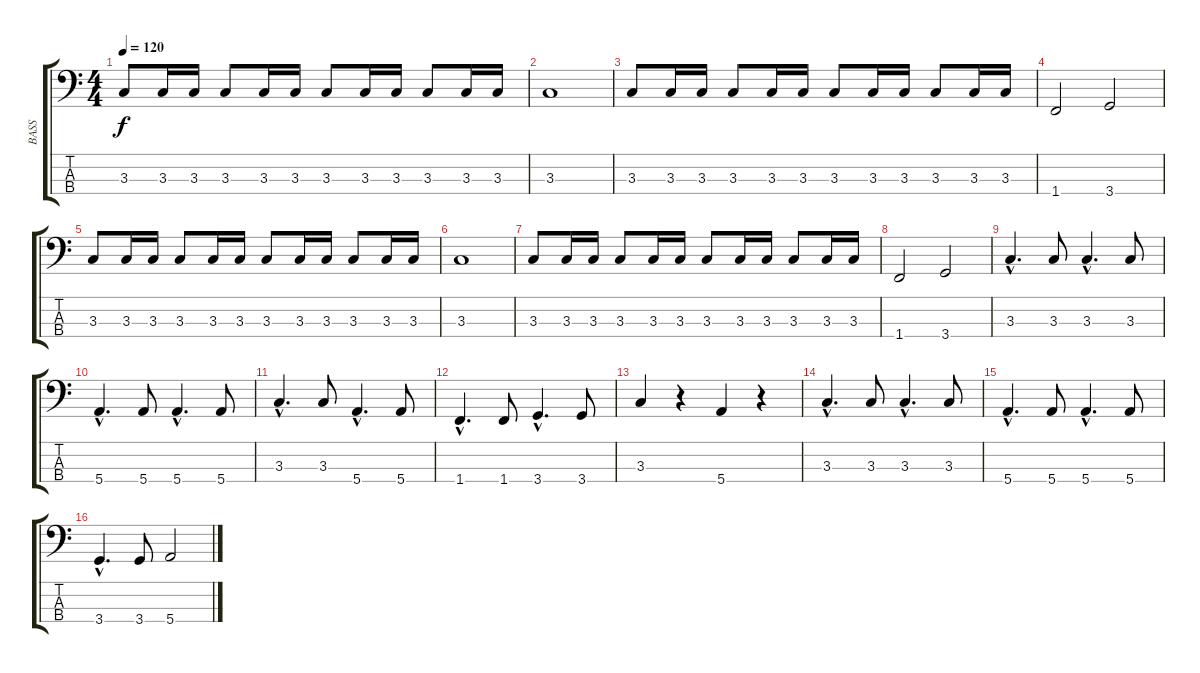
\track ("BASS" "BASS") {instrument slapbass2}
\staff {score tabs}
\tuning (G2 D2 A1 E1) {hide}
\ts (4 4)
\tempo 120
\clef f4
\ks c
3.3.8{dy f} 3.3.16 3.3.16 3.3.8 3.3.16 3.3.16 3.3.8 3.3.16 3.3.16 3.3.8 3.3.16 3.3.16 |
3.3.1 |
3.3.8 3.3.16 3.3.16 3.3.8 3.3.16 3.3.16 3.3.8 3.3.16 3.3.16 3.3.8 3.3.16 3.3.16 |
1.4.2 3.4.2 |
3.3.8 3.3.16 3.3.16 3.3.8 3.3.16 3.3.16 3.3.8 3.3.16 3.3.16 3.3.8 3.3.16 3.3.16 |
3.3.1 |
3.3.8 3.3.16 3.3.16 3.3.8 3.3.16 3.3.16 3.3.8 3.3.16 3.3.16 3.3.8 3.3.16 3.3.16 |
1.4.2 3.4.2 |
3.3{hac}.4{d} 3.3.8 3.3{hac}.4{d} 3.3.8 |
5.4{hac}.4{d} 5.4.8 5.4{hac}.4{d} 5.4.8 |
3.3{hac}.4{d} 3.3.8 5.4{hac}.4{d} 5.4.8 |
1.4{hac}.4{d} 1.4.8 3.4{hac}.4{d} 3.4.8 |
3.3.4 r.4 5.4.4 r.4 |
3.3{hac}.4{d} 3.3.8 3.3{hac}.4{d} 3.3.8 |
5.4{hac}.4{d} 5.4.8 5.4{hac}.4{d} 5.4.8 |
3.4{hac}.4{d} 3.4.8 5.4.2
